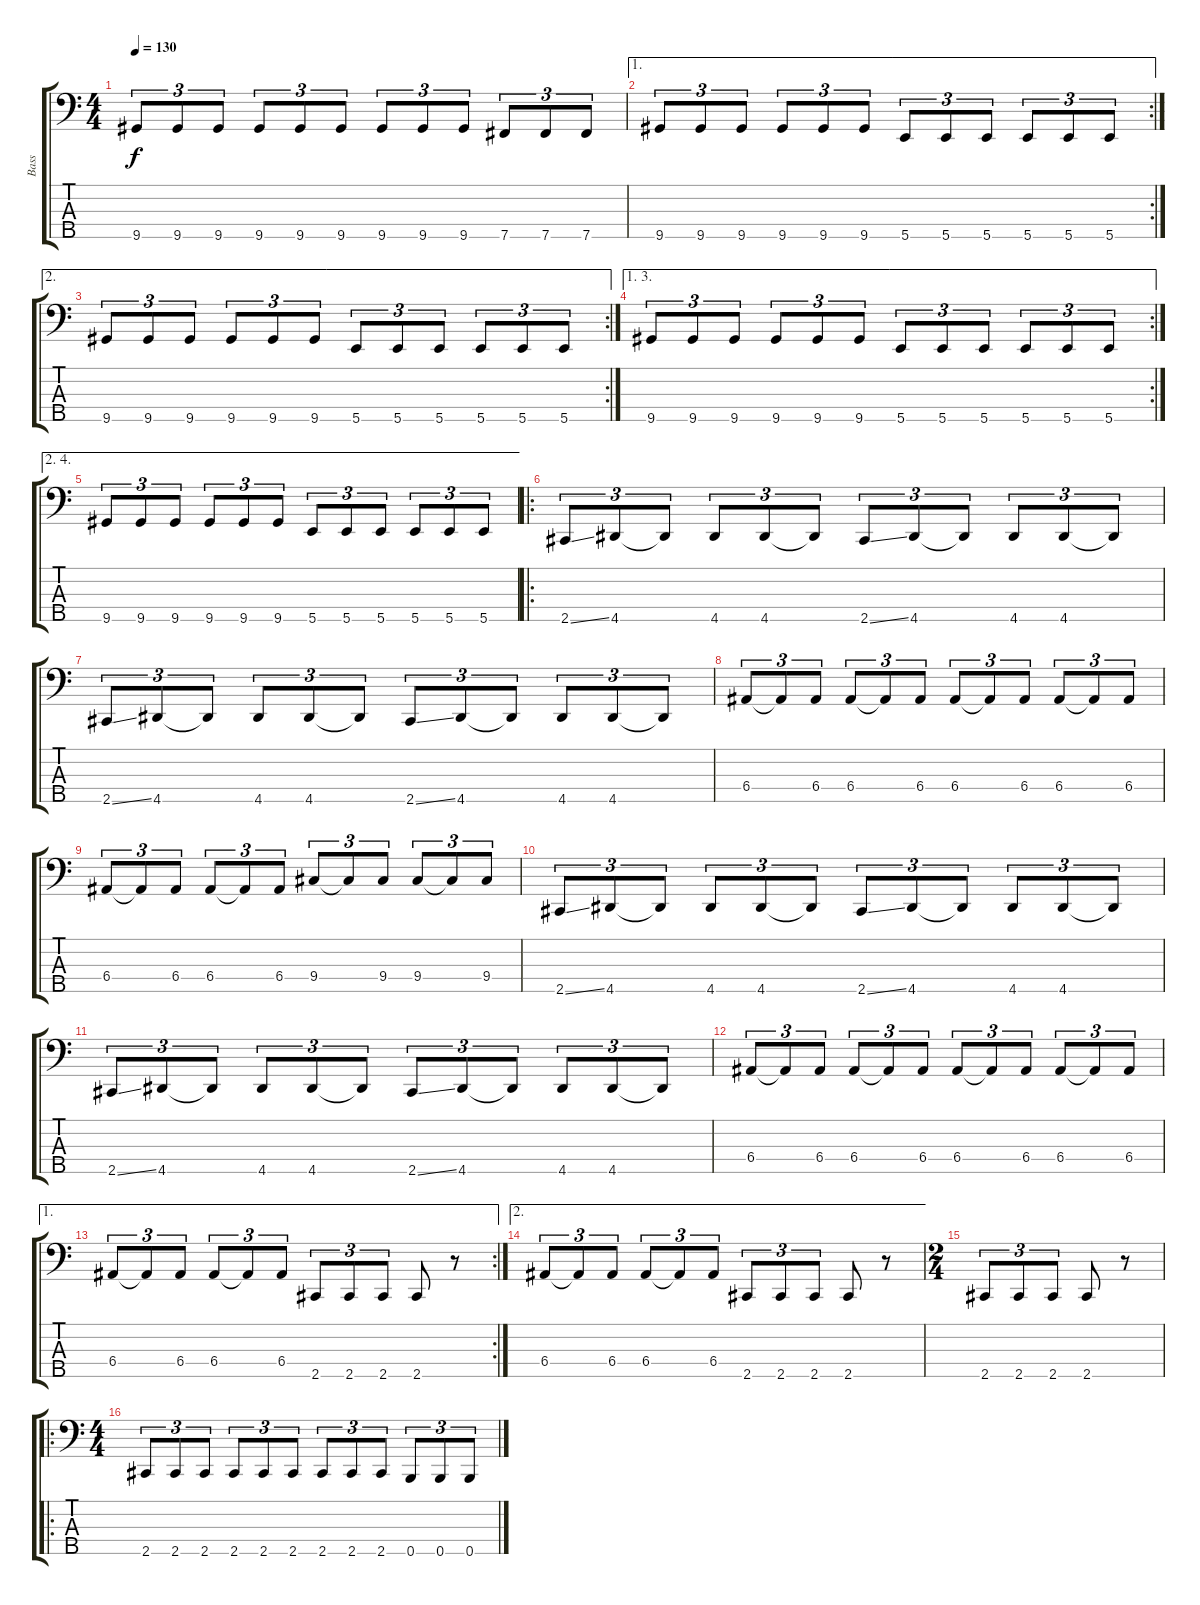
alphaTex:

\track ("Bass" "Bass") {instrument electricbassfinger}
\staff {score tabs}
\tuning (Gb2 D2 A1 E1 B0) {hide}
\ts (4 4)
\tempo 130
\clef f4
\ks c
9.5.8{tu (3 2) dy f} 9.5.8{tu (3 2)} 9.5.8{tu (3 2)} 9.5.8{tu (3 2)} 9.5.8{tu (3 2)} 9.5.8{tu (3 2)} 9.5.8{tu (3 2)} 9.5.8{tu (3 2)} 9.5.8{tu (3 2)} 7.5.8{tu (3 2)} 7.5.8{tu (3 2)} 7.5.8{tu (3 2)} |
\ae 1
\rc 2
9.5.8{tu (3 2)} 9.5.8{tu (3 2)} 9.5.8{tu (3 2)} 9.5.8{tu (3 2)} 9.5.8{tu (3 2)} 9.5.8{tu (3 2)} 5.5.8{tu (3 2)} 5.5.8{tu (3 2)} 5.5.8{tu (3 2)} 5.5.8{tu (3 2)} 5.5.8{tu (3 2)} 5.5.8{tu (3 2)} |
\ae 2
\rc 2
9.5.8{tu (3 2)} 9.5.8{tu (3 2)} 9.5.8{tu (3 2)} 9.5.8{tu (3 2)} 9.5.8{tu (3 2)} 9.5.8{tu (3 2)} 5.5.8{tu (3 2)} 5.5.8{tu (3 2)} 5.5.8{tu (3 2)} 5.5.8{tu (3 2)} 5.5.8{tu (3 2)} 5.5.8{tu (3 2)} |
\ae (1 3)
\rc 2
9.5.8{tu (3 2)} 9.5.8{tu (3 2)} 9.5.8{tu (3 2)} 9.5.8{tu (3 2)} 9.5.8{tu (3 2)} 9.5.8{tu (3 2)} 5.5.8{tu (3 2)} 5.5.8{tu (3 2)} 5.5.8{tu (3 2)} 5.5.8{tu (3 2)} 5.5.8{tu (3 2)} 5.5.8{tu (3 2)} |
\ae (2 4)
9.5.8{tu (3 2)} 9.5.8{tu (3 2)} 9.5.8{tu (3 2)} 9.5.8{tu (3 2)} 9.5.8{tu (3 2)} 9.5.8{tu (3 2)} 5.5.8{tu (3 2)} 5.5.8{tu (3 2)} 5.5.8{tu (3 2)} 5.5.8{tu (3 2)} 5.5.8{tu (3 2)} 5.5.8{tu (3 2)} |
\ro
2.5{ss}.8{tu (3 2)} 4.5.8{tu (3 2)} 4.5{t}.8{tu (3 2)} 4.5.8{tu (3 2)} 4.5.8{tu (3 2)} 4.5{t}.8{tu (3 2)} 2.5{ss}.8{tu (3 2)} 4.5.8{tu (3 2)} 4.5{t}.8{tu (3 2)} 4.5.8{tu (3 2)} 4.5.8{tu (3 2)} 4.5{t}.8{tu (3 2)} |
2.5{ss}.8{tu (3 2)} 4.5.8{tu (3 2)} 4.5{t}.8{tu (3 2)} 4.5.8{tu (3 2)} 4.5.8{tu (3 2)} 4.5{t}.8{tu (3 2)} 2.5{ss}.8{tu (3 2)} 4.5.8{tu (3 2)} 4.5{t}.8{tu (3 2)} 4.5.8{tu (3 2)} 4.5.8{tu (3 2)} 4.5{t}.8{tu (3 2)} |
6.4.8{tu (3 2)} 6.4{t}.8{tu (3 2)} 6.4.8{tu (3 2)} 6.4.8{tu (3 2)} 6.4{t}.8{tu (3 2)} 6.4.8{tu (3 2)} 6.4.8{tu (3 2)} 6.4{t}.8{tu (3 2)} 6.4.8{tu (3 2)} 6.4.8{tu (3 2)} 6.4{t}.8{tu (3 2)} 6.4.8{tu (3 2)} |
6.4.8{tu (3 2)} 6.4{t}.8{tu (3 2)} 6.4.8{tu (3 2)} 6.4.8{tu (3 2)} 6.4{t}.8{tu (3 2)} 6.4.8{tu (3 2)} 9.4.8{tu (3 2)} 9.4{t}.8{tu (3 2)} 9.4.8{tu (3 2)} 9.4.8{tu (3 2)} 9.4{t}.8{tu (3 2)} 9.4.8{tu (3 2)} |
2.5{ss}.8{tu (3 2)} 4.5.8{tu (3 2)} 4.5{t}.8{tu (3 2)} 4.5.8{tu (3 2)} 4.5.8{tu (3 2)} 4.5{t}.8{tu (3 2)} 2.5{ss}.8{tu (3 2)} 4.5.8{tu (3 2)} 4.5{t}.8{tu (3 2)} 4.5.8{tu (3 2)} 4.5.8{tu (3 2)} 4.5{t}.8{tu (3 2)} |
2.5{ss}.8{tu (3 2)} 4.5.8{tu (3 2)} 4.5{t}.8{tu (3 2)} 4.5.8{tu (3 2)} 4.5.8{tu (3 2)} 4.5{t}.8{tu (3 2)} 2.5{ss}.8{tu (3 2)} 4.5.8{tu (3 2)} 4.5{t}.8{tu (3 2)} 4.5.8{tu (3 2)} 4.5.8{tu (3 2)} 4.5{t}.8{tu (3 2)} |
6.4.8{tu (3 2)} 6.4{t}.8{tu (3 2)} 6.4.8{tu (3 2)} 6.4.8{tu (3 2)} 6.4{t}.8{tu (3 2)} 6.4.8{tu (3 2)} 6.4.8{tu (3 2)} 6.4{t}.8{tu (3 2)} 6.4.8{tu (3 2)} 6.4.8{tu (3 2)} 6.4{t}.8{tu (3 2)} 6.4.8{tu (3 2)} |
\ae 1
\rc 2
6.4.8{tu (3 2)} 6.4{t}.8{tu (3 2)} 6.4.8{tu (3 2)} 6.4.8{tu (3 2)} 6.4{t}.8{tu (3 2)} 6.4.8{tu (3 2)} 2.5.8{tu (3 2)} 2.5.8{tu (3 2)} 2.5.8{tu (3 2)} 2.5.8 r.8 |
\ae 2
6.4.8{tu (3 2)} 6.4{t}.8{tu (3 2)} 6.4.8{tu (3 2)} 6.4.8{tu (3 2)} 6.4{t}.8{tu (3 2)} 6.4.8{tu (3 2)} 2.5.8{tu (3 2)} 2.5.8{tu (3 2)} 2.5.8{tu (3 2)} 2.5.8 r.8 |
\ts (2 4)
2.5.8{tu (3 2)} 2.5.8{tu (3 2)} 2.5.8{tu (3 2)} 2.5.8 r.8 |
\ro
\ts (4 4)
2.5.8{tu (3 2)} 2.5.8{tu (3 2)} 2.5.8{tu (3 2)} 2.5.8{tu (3 2)} 2.5.8{tu (3 2)} 2.5.8{tu (3 2)} 2.5.8{tu (3 2)} 2.5.8{tu (3 2)} 2.5.8{tu (3 2)} 0.5.8{tu (3 2)} 0.5.8{tu (3 2)} 0.5.8{tu (3 2)}
